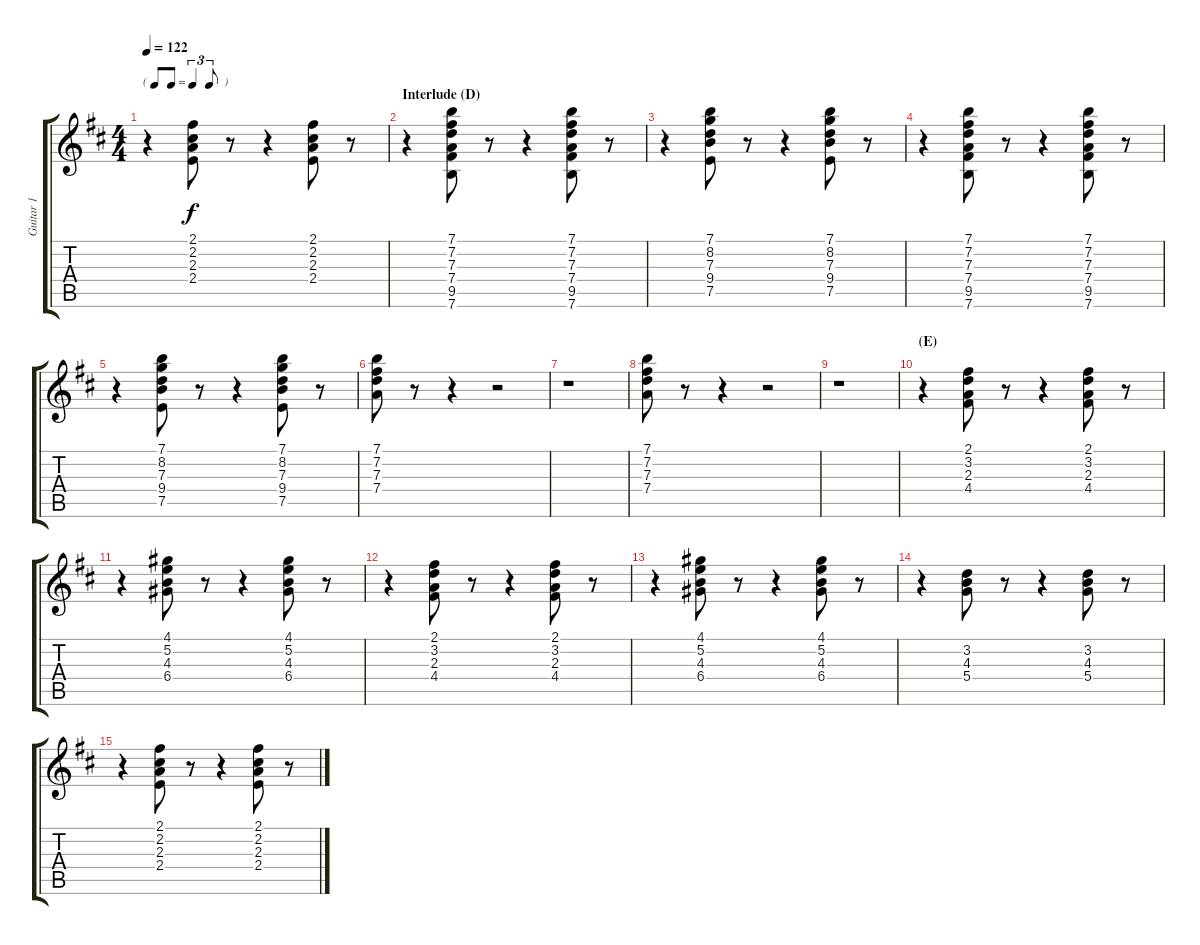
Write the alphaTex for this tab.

\track ("Guitar 1" "Guitar 1") {instrument electricguitarjazz}
\staff {score tabs}
\tuning (E4 B3 G3 D3 A2 E2) {hide}
\ts (4 4)
\tf triplet8th
\tempo 122
\clef g2
\ks d
r.4{dy f} (2.1 2.2 2.3 2.4).8 r.8 r.4 (2.1 2.2 2.3 2.4).8 r.8 |
\section ("" "Interlude (D)")
r.4 (7.1 7.2 7.3 7.4 9.5 7.6).8 r.8 r.4 (7.1 7.2 7.3 7.4 9.5 7.6).8 r.8 |
r.4 (7.1 8.2 7.3 9.4 7.5).8 r.8 r.4 (7.1 8.2 7.3 9.4 7.5).8 r.8 |
r.4 (7.1 7.2 7.3 7.4 9.5 7.6).8 r.8 r.4 (7.1 7.2 7.3 7.4 9.5 7.6).8 r.8 |
r.4 (7.1 8.2 7.3 9.4 7.5).8 r.8 r.4 (7.1 8.2 7.3 9.4 7.5).8 r.8 |
(7.1 7.2 7.3 7.4).8 r.8 r.4 r.2 |
r.1 |
(7.1 7.2 7.3 7.4).8 r.8 r.4 r.2 |
r.1 |
\section ("" "(E)")
r.4 (2.1 3.2 2.3 4.4).8 r.8 r.4 (2.1 3.2 2.3 4.4).8 r.8 |
r.4 (4.1 5.2 4.3 6.4).8 r.8 r.4 (4.1 5.2 4.3 6.4).8 r.8 |
r.4 (2.1 3.2 2.3 4.4).8 r.8 r.4 (2.1 3.2 2.3 4.4).8 r.8 |
r.4 (4.1 5.2 4.3 6.4).8 r.8 r.4 (4.1 5.2 4.3 6.4).8 r.8 |
r.4 (3.2 4.3 5.4).8 r.8 r.4 (3.2 4.3 5.4).8 r.8 |
r.4 (2.1 2.2 2.3 2.4).8 r.8 r.4 (2.1 2.2 2.3 2.4).8 r.8
